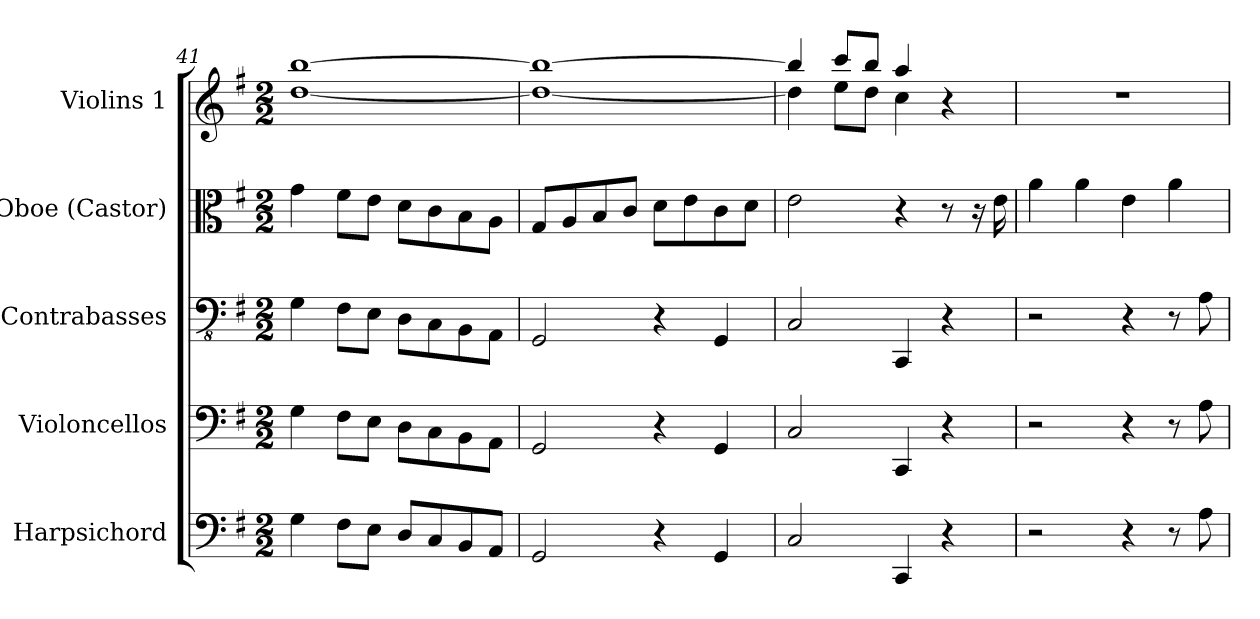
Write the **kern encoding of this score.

**kern	**kern	**kern	**kern	**kern
*part5	*part4	*part3	*part2	*part1
*staff5	*staff4	*staff3	*staff2	*staff1
*I"Harpsichord	*I"Violoncellos	*I"Contrabasses	*I"Oboe (Castor)	*I"Violins 1
*I'Hch.	*I'Vlcs.	*I'Cbs.	*I'Ob.	*I'Vlns. 1
*clefF4	*clefF4	*clefFv4	*clefC3	*clefG2
*k[f#]	*k[f#]	*k[f#]	*k[f#]	*k[f#]
*G:	*G:	*G:	*G:	*G:
*M2/2	*M2/2	*M2/2	*M2/2	*M2/2
=41	=41	=41	=41	=41
*	*	*	*	*^
4G\	4G\	4GG\	4g\	[1bb	[1dd
8F#\L	8F#\L	8FF#\L	8f#\L	.	.
8E\J	8E\J	8EE\J	8e\J	.	.
8D/L	8D\L	8DD\L	8d\L	.	.
8C/	8C\	8CC\	8c\	.	.
8BB/	8BB\	8BBB\	8B\	.	.
8AA/J	8AA\J	8AAA\J	8A\J	.	.
=42	=42	=42	=42	=42	=42
2GG/	2GG/	2GGG/	8G/L	1bb_	1dd_
.	.	.	8A/	.	.
.	.	.	8B/	.	.
.	.	.	8c/J	.	.
4r	4r	4r	8d\L	.	.
.	.	.	8e\	.	.
4GG/	4GG/	4GGG/	8c\	.	.
.	.	.	8d\J	.	.
=43	=43	=43	=43	=43	=43
2C/	2C/	2CC/	2e\	4bb/]	4dd\]
.	.	.	.	8ccc/L	8ee\L
.	.	.	.	8bb/J	8dd\J
4CC/	4CC/	4CCC/	4r	4aa/	4cc\
4r	4r	4r	8r	4r	4ryy
.	.	.	16r	.	.
.	.	.	16e\	.	.
*	*	*	*	*v	*v
!!LO:PB:g=z
=44	=44	=44	=44	=44
2r	2r	2r	4a\	1r
.	.	.	4a\	.
4r	4r	4r	4e\	.
8r	8r	8r	4a\	.
8A\	8A\	8AA\	.	.
=	=	=	=	=
*-	*-	*-	*-	*-
